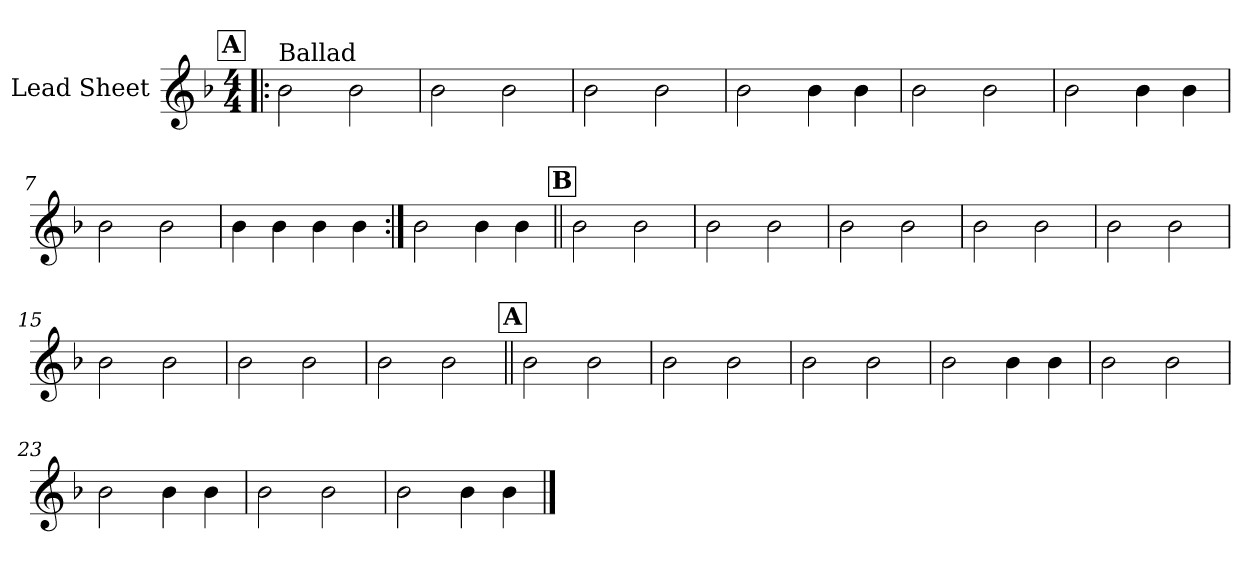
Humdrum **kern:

**kern
*part1
*staff1
*I"Lead Sheet
*clefG2
*k[b-]
*F:
*M4/4
!!LO:REH:place=s1:a:fs=14:t=A
=1!|:
!LO:TX:a:t=Ballad
2b-\
2b-\
=2
2b-\
2b-\
=3
2b-\
2b-\
=4
2b-\
4b-\
4b-\
!!LO:LB:g=z
=5
2b-\
2b-\
=6
2b-\
4b-\
4b-\
=7
2b-\
2b-\
=8
4b-\
4b-\
4b-\
4b-\
=9:|!
2b-\
4b-\
4b-\
!!LO:LB:g=z
!!LO:REH:place=s1:a:fs=14:t=B
=10||
2b-\
2b-\
=11
2b-\
2b-\
=12
2b-\
2b-\
=13
2b-\
2b-\
!!LO:LB:g=z
=14
2b-\
2b-\
=15
2b-\
2b-\
=16
2b-\
2b-\
=17
2b-\
2b-\
!!LO:LB:g=z
!!LO:REH:place=s1:a:fs=14:t=A
=18||
2b-\
2b-\
=19
2b-\
2b-\
=20
2b-\
2b-\
=21
2b-\
4b-\
4b-\
!!LO:LB:g=z
=22
2b-\
2b-\
=23
2b-\
4b-\
4b-\
=24
2b-\
2b-\
=25
2b-\
4b-\
4b-\
==
*-
